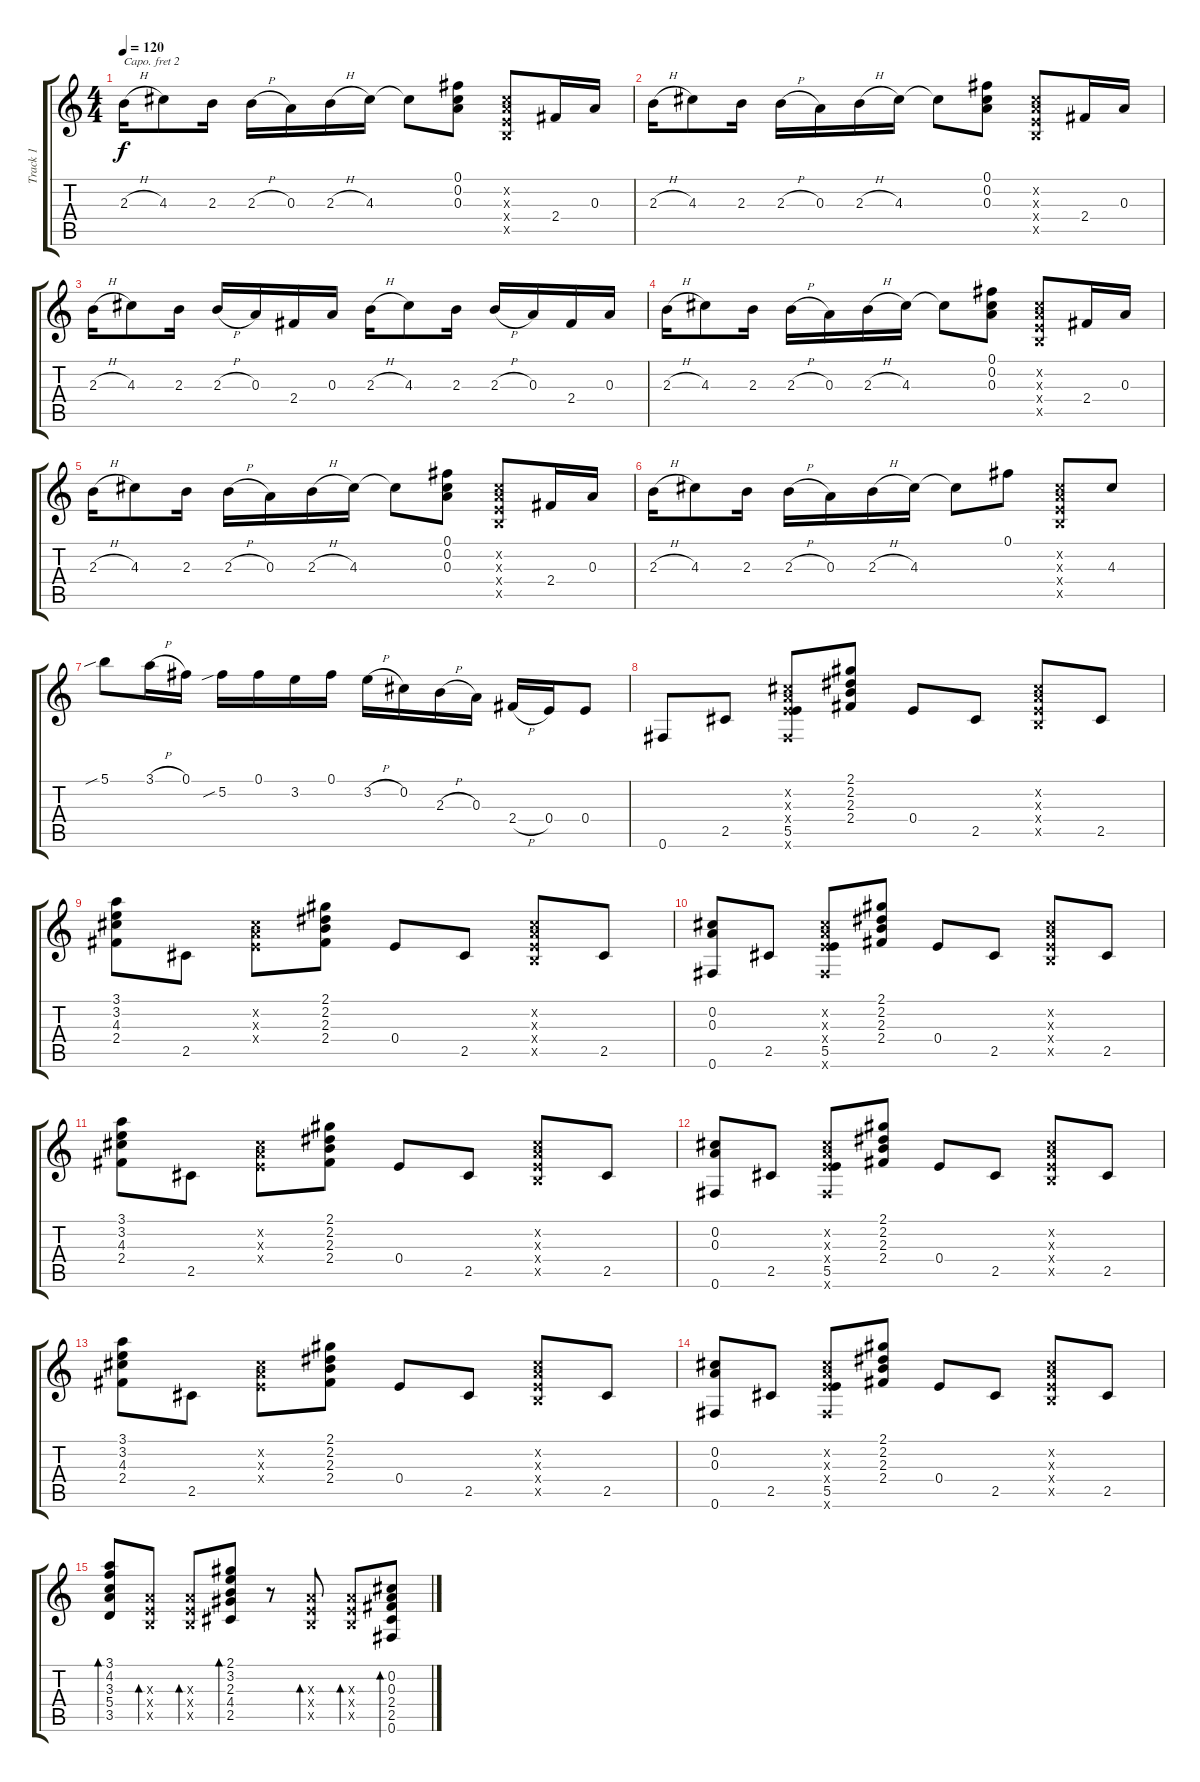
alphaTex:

\track ("Track 1" "Track 1") {instrument acousticguitarsteel}
\staff {score tabs}
\capo 2
\tuning (E4 B3 G3 D3 A2 E2) {hide}
\ts (4 4)
\tempo 120
\clef g2
\ks c
2.3{h}.16{dy f} 4.3.8 2.3.16 2.3{h}.16 0.3.16 2.3{h}.16 4.3.16 4.3{t}.8 (0.1 0.2 0.3).8 (0.2{x} 0.3{x} 0.4{x} 0.5{x}).8 2.4.16 0.3.16 |
2.3{h}.16 4.3.8 2.3.16 2.3{h}.16 0.3.16 2.3{h}.16 4.3.16 4.3{t}.8 (0.1 0.2 0.3).8 (0.2{x} 0.3{x} 0.4{x} 0.5{x}).8 2.4.16 0.3.16 |
2.3{h}.16 4.3.8 2.3.16 2.3{h}.16 0.3.16 2.4.16 0.3.16 2.3{h}.16 4.3.8 2.3.16 2.3{h}.16 0.3.16 2.4.16 0.3.16 |
2.3{h}.16 4.3.8 2.3.16 2.3{h}.16 0.3.16 2.3{h}.16 4.3.16 4.3{t}.8 (0.1 0.2 0.3).8 (0.2{x} 0.3{x} 0.4{x} 0.5{x}).8 2.4.16 0.3.16 |
2.3{h}.16 4.3.8 2.3.16 2.3{h}.16 0.3.16 2.3{h}.16 4.3.16 4.3{t}.8 (0.1 0.2 0.3).8 (0.2{x} 0.3{x} 0.4{x} 0.5{x}).8 2.4.16 0.3.16 |
2.3{h}.16 4.3.8 2.3.16 2.3{h}.16 0.3.16 2.3{h}.16 4.3.16 4.3{t}.8 0.1.8 (0.2{x} 0.3{x} 0.4{x} 0.5{x}).8 4.3.8 |
5.1{sib}.8 3.1{h}.16 0.1.16 5.2{sib}.16 0.1.16 3.2.16 0.1.16 3.2{h}.16 0.2.16 2.3{h}.16 0.3.16 2.4{h}.16 0.4.16 0.4.8 |
0.6.8 2.5.8 (0.2{x} 0.3{x} 0.4{x} 5.5 0.6{x}).8 (2.1 2.2 2.3 2.4).8 0.4.8 2.5.8 (0.2{x} 0.3{x} 0.4{x} 0.5{x}).8 2.5.8 |
(3.1 3.2 4.3 2.4).8 2.5.8 (0.2{x} 0.3{x} 0.4{x}).8 (2.1 2.2 2.3 2.4).8 0.4.8 2.5.8 (0.2{x} 0.3{x} 0.4{x} 0.5{x}).8 2.5.8 |
(0.2 0.3 0.6).8 2.5.8 (0.2{x} 0.3{x} 0.4{x} 5.5 0.6{x}).8 (2.1 2.2 2.3 2.4).8 0.4.8 2.5.8 (0.2{x} 0.3{x} 0.4{x} 0.5{x}).8 2.5.8 |
(3.1 3.2 4.3 2.4).8 2.5.8 (0.2{x} 0.3{x} 0.4{x}).8 (2.1 2.2 2.3 2.4).8 0.4.8 2.5.8 (0.2{x} 0.3{x} 0.4{x} 0.5{x}).8 2.5.8 |
(0.2 0.3 0.6).8 2.5.8 (0.2{x} 0.3{x} 0.4{x} 5.5 0.6{x}).8 (2.1 2.2 2.3 2.4).8 0.4.8 2.5.8 (0.2{x} 0.3{x} 0.4{x} 0.5{x}).8 2.5.8 |
(3.1 3.2 4.3 2.4).8 2.5.8 (0.2{x} 0.3{x} 0.4{x}).8 (2.1 2.2 2.3 2.4).8 0.4.8 2.5.8 (0.2{x} 0.3{x} 0.4{x} 0.5{x}).8 2.5.8 |
(0.2 0.3 0.6).8 2.5.8 (0.2{x} 0.3{x} 0.4{x} 5.5 0.6{x}).8 (2.1 2.2 2.3 2.4).8 0.4.8 2.5.8 (0.2{x} 0.3{x} 0.4{x} 0.5{x}).8 2.5.8 |
(3.1 4.2 3.3 5.4 3.5).8{bd 60} (0.3{x} 0.4{x} 0.5{x}).8{bd 120} (0.3{x} 0.4{x} 0.5{x}).8{bd 120} (2.1 3.2 2.3 4.4 2.5).8{bd 120} r.8 (0.3{x} 0.4{x} 0.5{x}).8{bd 120} (0.3{x} 0.4{x} 0.5{x}).8{bd 120} (0.2 0.3 2.4 2.5 0.6).8{bd 60}
